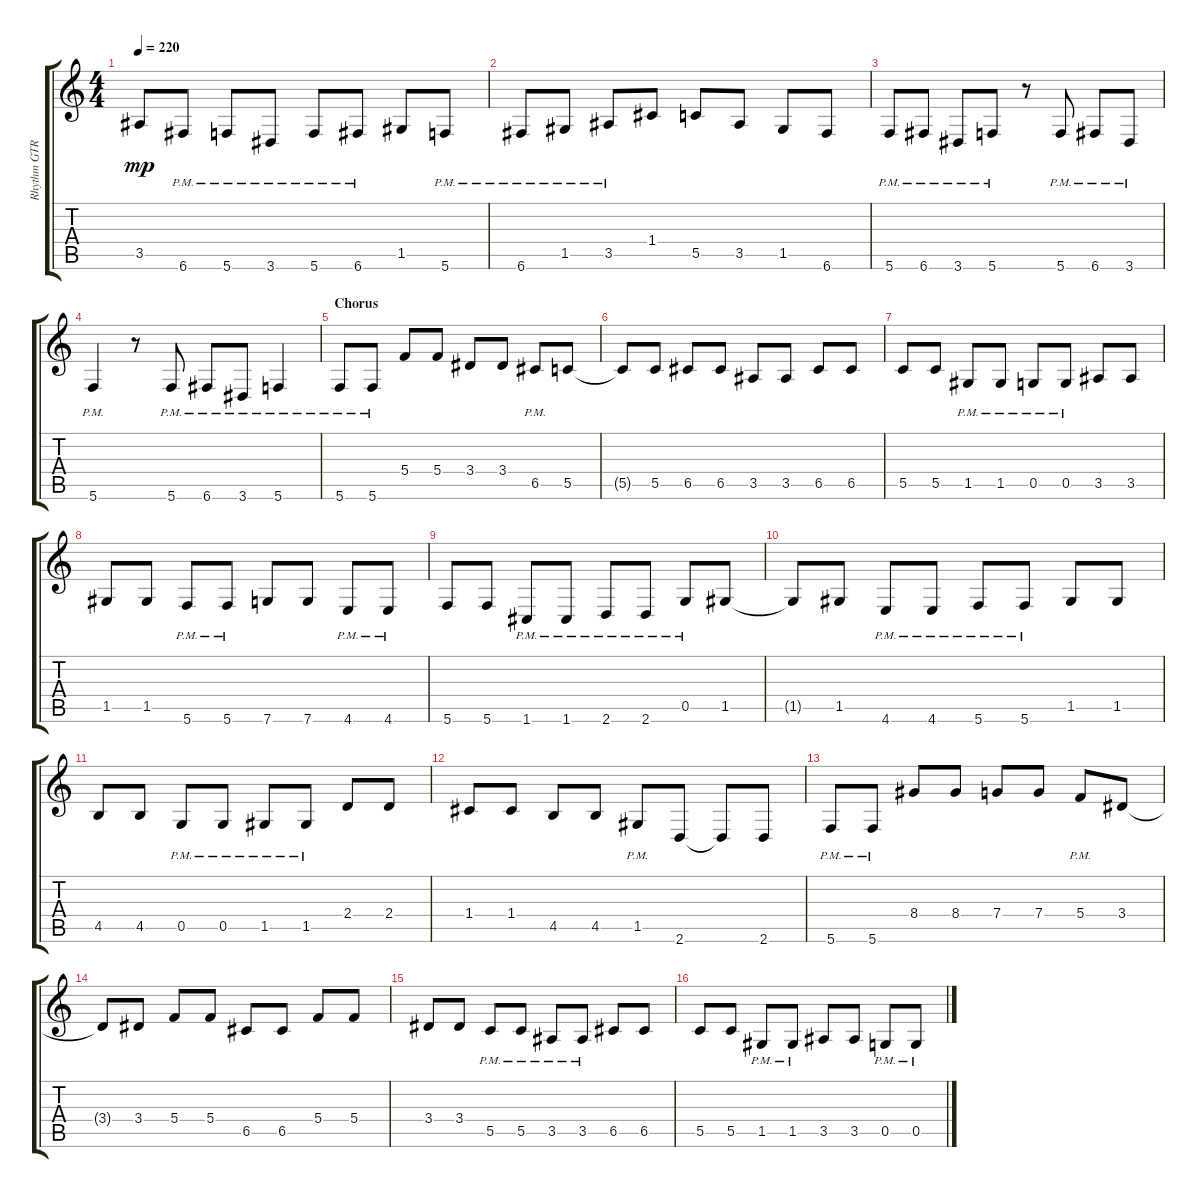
\track ("Rhythm GTR 2" "Rhythm GTR") {instrument distortionguitar}
\staff {score tabs}
\tuning (D4 A3 F3 C3 G2 C2) {hide}
\ts (4 4)
\tempo 220
\clef g2
\ks aminor
3.5.8{dy mp} 6.6{pm}.8 5.6{pm}.8 3.6{pm}.8 5.6{pm}.8 6.6{pm}.8 1.5.8 5.6{pm}.8 |
6.6{pm}.8 1.5{pm}.8 3.5{pm}.8 1.4.8 5.5.8 3.5.8 1.5.8 6.6.8 |
5.6{pm}.8 6.6{pm}.8 3.6{pm}.8 5.6{pm}.8 r.8 5.6{pm}.8 6.6{pm}.8 3.6{pm}.8 |
5.6{pm}.4 r.8 5.6{pm}.8 6.6{pm}.8 3.6{pm}.8 5.6{pm}.4 |
\section ("" "Chorus")
5.6{pm}.8 5.6{pm}.8 5.4.8 5.4.8 3.4.8 3.4.8 6.5{pm}.8 5.5.8 |
5.5{t}.8 5.5.8 6.5.8 6.5.8 3.5.8 3.5.8 6.5.8 6.5.8 |
5.5.8 5.5.8 1.5{pm}.8 1.5{pm}.8 0.5{pm}.8 0.5{pm}.8 3.5.8 3.5.8 |
1.5.8 1.5.8 5.6{pm}.8 5.6{pm}.8 7.6.8 7.6.8 4.6{pm}.8 4.6{pm}.8 |
5.6.8 5.6.8 1.6{pm}.8 1.6{pm}.8 2.6{pm}.8 2.6{pm}.8 0.5{pm}.8 1.5.8 |
1.5{t}.8 1.5.8 4.6{pm}.8 4.6{pm}.8 5.6{pm}.8 5.6{pm}.8 1.5.8 1.5.8 |
4.5.8 4.5.8 0.5{pm}.8 0.5{pm}.8 1.5{pm}.8 1.5{pm}.8 2.4.8 2.4.8 |
1.4.8 1.4.8 4.5.8 4.5.8 1.5{pm}.8 2.6.8 2.6{t}.8 2.6.8 |
5.6{pm}.8 5.6{pm}.8 8.4.8 8.4.8 7.4.8 7.4.8 5.4{pm}.8 3.4.8 |
3.4{t}.8 3.4.8 5.4.8 5.4.8 6.5.8 6.5.8 5.4.8 5.4.8 |
3.4.8 3.4.8 5.5{pm}.8 5.5{pm}.8 3.5{pm}.8 3.5{pm}.8 6.5.8 6.5.8 |
5.5.8 5.5.8 1.5{pm}.8 1.5{pm}.8 3.5.8 3.5.8 0.5{pm}.8 0.5{pm}.8
